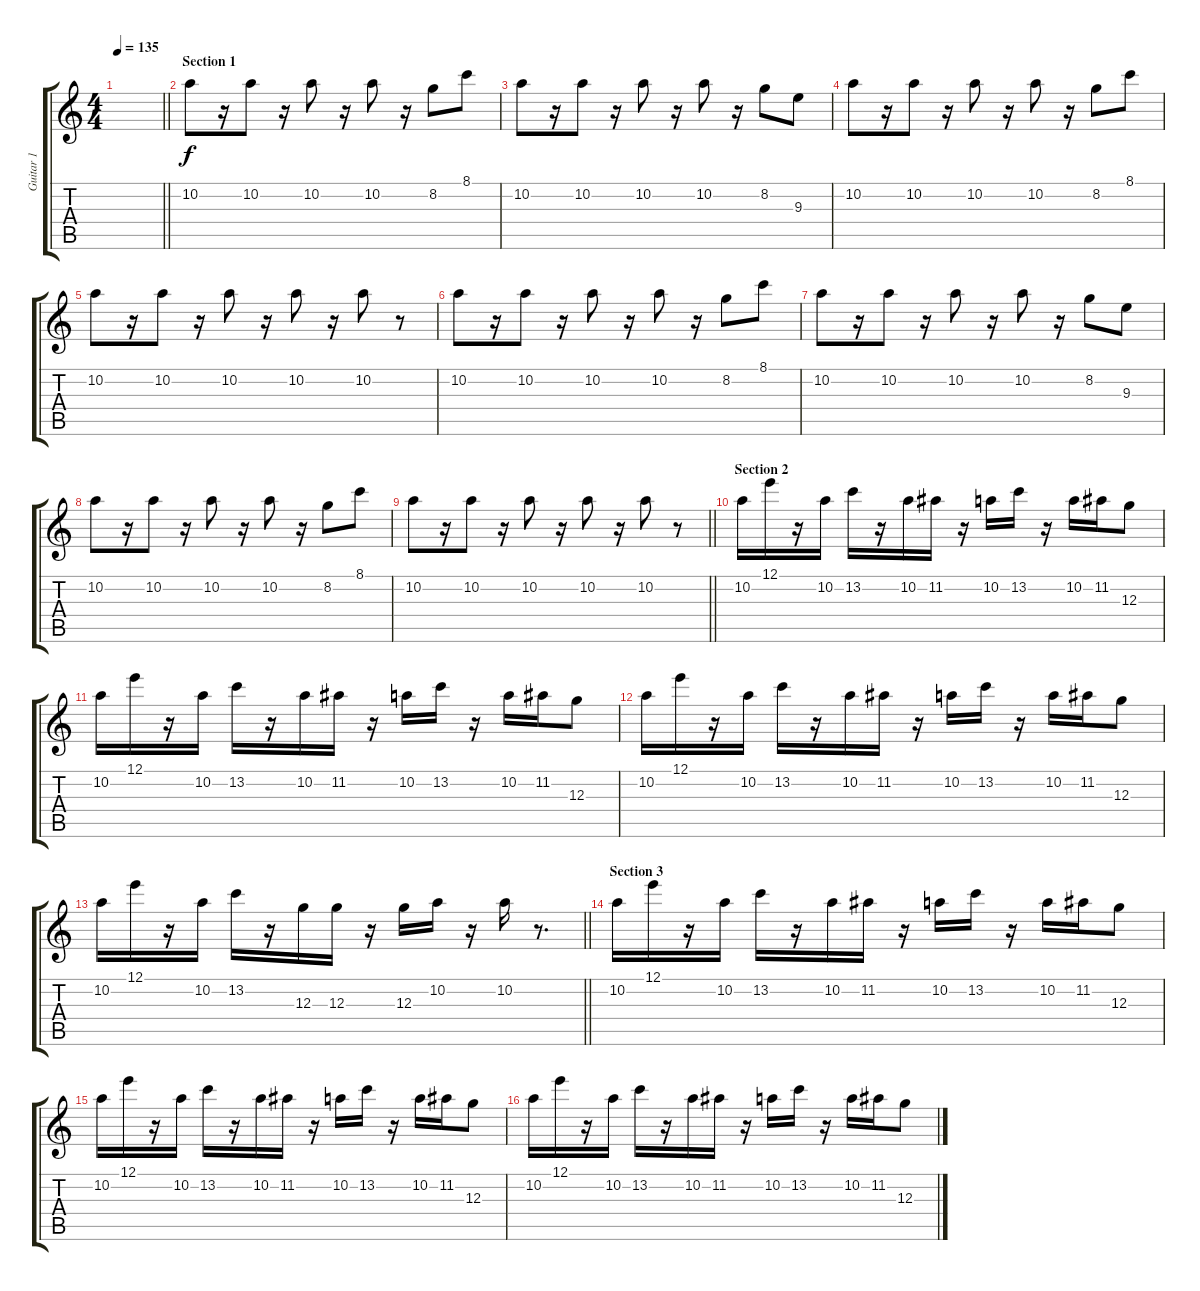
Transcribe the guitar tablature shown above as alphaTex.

\track ("Guitar 1" "Guitar 1") {instrument overdrivenguitar}
\staff {score tabs}
\tuning (E4 B3 G3 D3 A2 E2) {hide}
\ts (4 4)
\tempo 135
\clef g2
\barLineRight lightlight
\ks c
|
\section ("" "Section 1")
10.2.8 r.16 10.2.8 r.16 10.2.8 r.16 10.2.8 r.16 8.2.8 8.1.8 |
10.2.8 r.16 10.2.8 r.16 10.2.8 r.16 10.2.8 r.16 8.2.8 9.3.8 |
10.2.8 r.16 10.2.8 r.16 10.2.8 r.16 10.2.8 r.16 8.2.8 8.1.8 |
10.2.8 r.16 10.2.8 r.16 10.2.8 r.16 10.2.8 r.16 10.2.8 r.8 |
10.2.8 r.16 10.2.8 r.16 10.2.8 r.16 10.2.8 r.16 8.2.8 8.1.8 |
10.2.8 r.16 10.2.8 r.16 10.2.8 r.16 10.2.8 r.16 8.2.8 9.3.8 |
10.2.8 r.16 10.2.8 r.16 10.2.8 r.16 10.2.8 r.16 8.2.8 8.1.8 |
\barLineRight lightlight
10.2.8 r.16 10.2.8 r.16 10.2.8 r.16 10.2.8 r.16 10.2.8 r.8 |
\section ("" "Section 2")
10.2.16 12.1.16 r.16 10.2.16 13.2.16 r.16 10.2.16 11.2.16 r.16 10.2.16 13.2.16 r.16 10.2.16 11.2.16 12.3.8 |
10.2.16 12.1.16 r.16 10.2.16 13.2.16 r.16 10.2.16 11.2.16 r.16 10.2.16 13.2.16 r.16 10.2.16 11.2.16 12.3.8 |
10.2.16 12.1.16 r.16 10.2.16 13.2.16 r.16 10.2.16 11.2.16 r.16 10.2.16 13.2.16 r.16 10.2.16 11.2.16 12.3.8 |
\barLineRight lightlight
10.2.16 12.1.16 r.16 10.2.16 13.2.16 r.16 12.3.16 12.3.16 r.16 12.3.16 10.2.16 r.16 10.2.16 r.8{d} |
\section ("" "Section 3")
10.2.16 12.1.16 r.16 10.2.16 13.2.16 r.16 10.2.16 11.2.16 r.16 10.2.16 13.2.16 r.16 10.2.16 11.2.16 12.3.8 |
10.2.16 12.1.16 r.16 10.2.16 13.2.16 r.16 10.2.16 11.2.16 r.16 10.2.16 13.2.16 r.16 10.2.16 11.2.16 12.3.8 |
10.2.16 12.1.16 r.16 10.2.16 13.2.16 r.16 10.2.16 11.2.16 r.16 10.2.16 13.2.16 r.16 10.2.16 11.2.16 12.3.8
